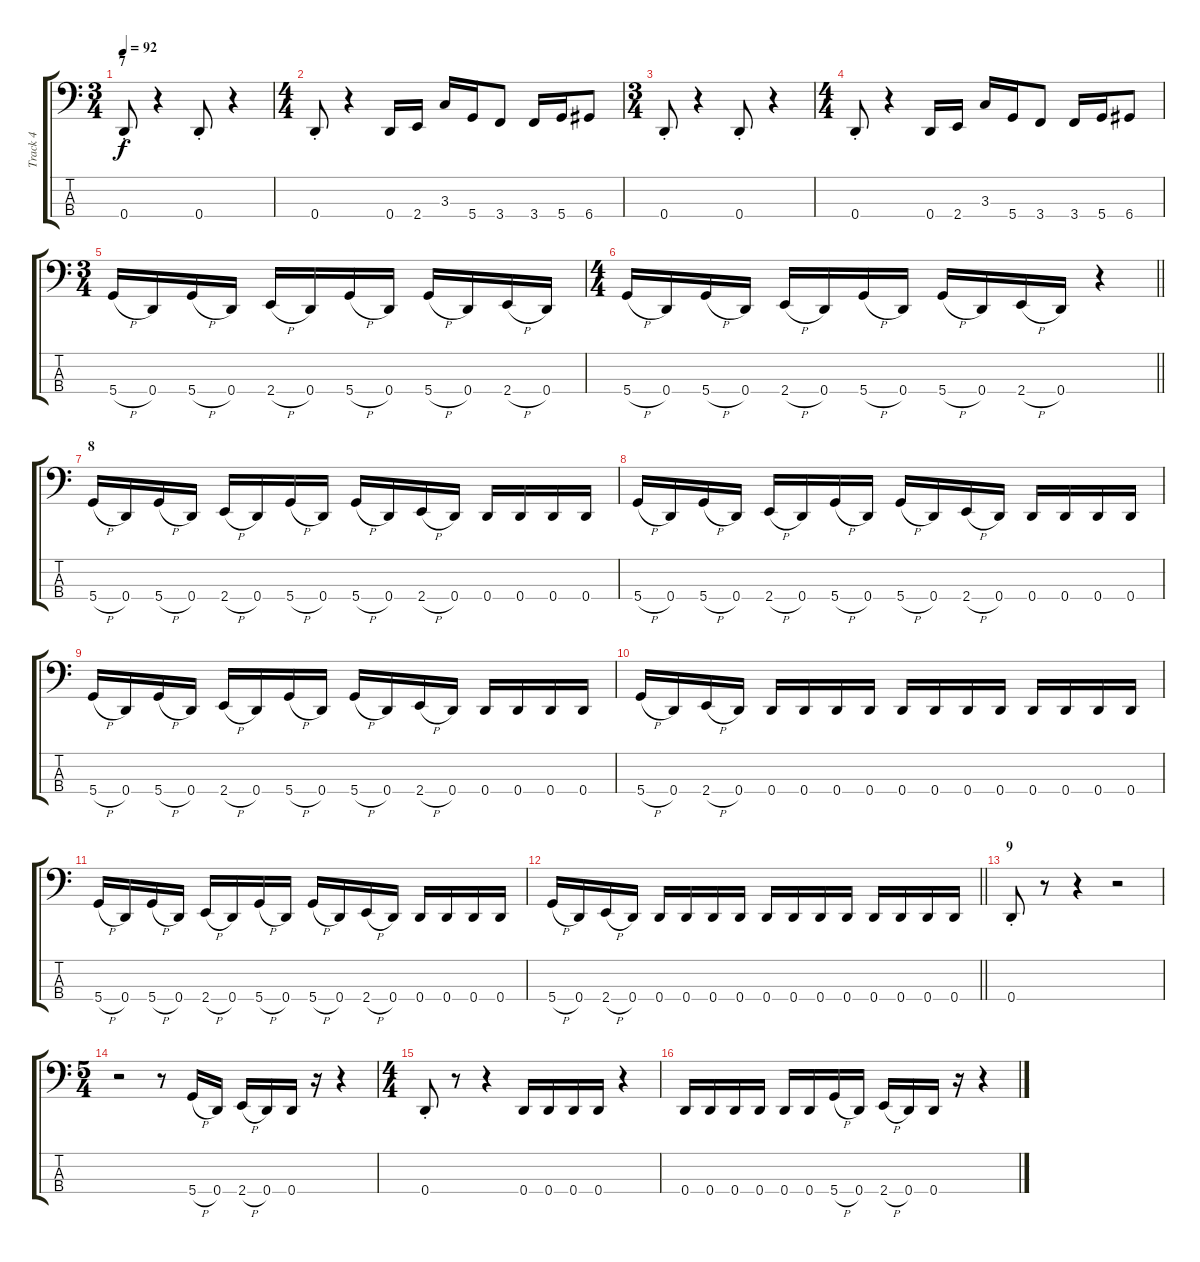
\track ("Track 4" "Track 4") {instrument electricbasspick}
\staff {score tabs}
\tuning (G2 D2 A1 D1) {hide}
\ts (3 4)
\section ("" "7")
\tempo 92
\clef f4
\ks c
0.4{st}.8{dy f} r.4 0.4{st}.8 r.4 |
\ts (4 4)
0.4{st}.8 r.4 0.4.16 2.4.16 3.3.16 5.4.16 3.4.8 3.4.16 5.4.16 6.4.8 |
\ts (3 4)
0.4{st}.8 r.4 0.4{st}.8 r.4 |
\ts (4 4)
0.4{st}.8 r.4 0.4.16 2.4.16 3.3.16 5.4.16 3.4.8 3.4.16 5.4.16 6.4.8 |
\ts (3 4)
5.4{h}.16 0.4.16 5.4{h}.16 0.4.16 2.4{h}.16 0.4.16 5.4{h}.16 0.4.16 5.4{h}.16 0.4.16 2.4{h}.16 0.4.16 |
\ts (4 4)
\barLineRight lightlight
5.4{h}.16 0.4.16 5.4{h}.16 0.4.16 2.4{h}.16 0.4.16 5.4{h}.16 0.4.16 5.4{h}.16 0.4.16 2.4{h}.16 0.4.16 r.4 |
\section ("" "8")
5.4{h}.16 0.4.16 5.4{h}.16 0.4.16 2.4{h}.16 0.4.16 5.4{h}.16 0.4.16 5.4{h}.16 0.4.16 2.4{h}.16 0.4.16 0.4.16 0.4.16 0.4.16 0.4.16 |
5.4{h}.16 0.4.16 5.4{h}.16 0.4.16 2.4{h}.16 0.4.16 5.4{h}.16 0.4.16 5.4{h}.16 0.4.16 2.4{h}.16 0.4.16 0.4.16 0.4.16 0.4.16 0.4.16 |
5.4{h}.16 0.4.16 5.4{h}.16 0.4.16 2.4{h}.16 0.4.16 5.4{h}.16 0.4.16 5.4{h}.16 0.4.16 2.4{h}.16 0.4.16 0.4.16 0.4.16 0.4.16 0.4.16 |
5.4{h}.16 0.4.16 2.4{h}.16 0.4.16 0.4.16 0.4.16 0.4.16 0.4.16 0.4.16 0.4.16 0.4.16 0.4.16 0.4.16 0.4.16 0.4.16 0.4.16 |
5.4{h}.16 0.4.16 5.4{h}.16 0.4.16 2.4{h}.16 0.4.16 5.4{h}.16 0.4.16 5.4{h}.16 0.4.16 2.4{h}.16 0.4.16 0.4.16 0.4.16 0.4.16 0.4.16 |
\barLineRight lightlight
5.4{h}.16 0.4.16 2.4{h}.16 0.4.16 0.4.16 0.4.16 0.4.16 0.4.16 0.4.16 0.4.16 0.4.16 0.4.16 0.4.16 0.4.16 0.4.16 0.4.16 |
\section ("" "9")
0.4{st}.8 r.8 r.4 r.2 |
\ts (5 4)
r.2 r.8 5.4{h}.16 0.4.16 2.4{h}.16 0.4.16 0.4.16 r.16 r.4 |
\ts (4 4)
0.4{st}.8 r.8 r.4 0.4.16 0.4.16 0.4.16 0.4.16 r.4 |
0.4.16 0.4.16 0.4.16 0.4.16 0.4.16 0.4.16 5.4{h}.16 0.4.16 2.4{h}.16 0.4.16 0.4.16 r.16 r.4
